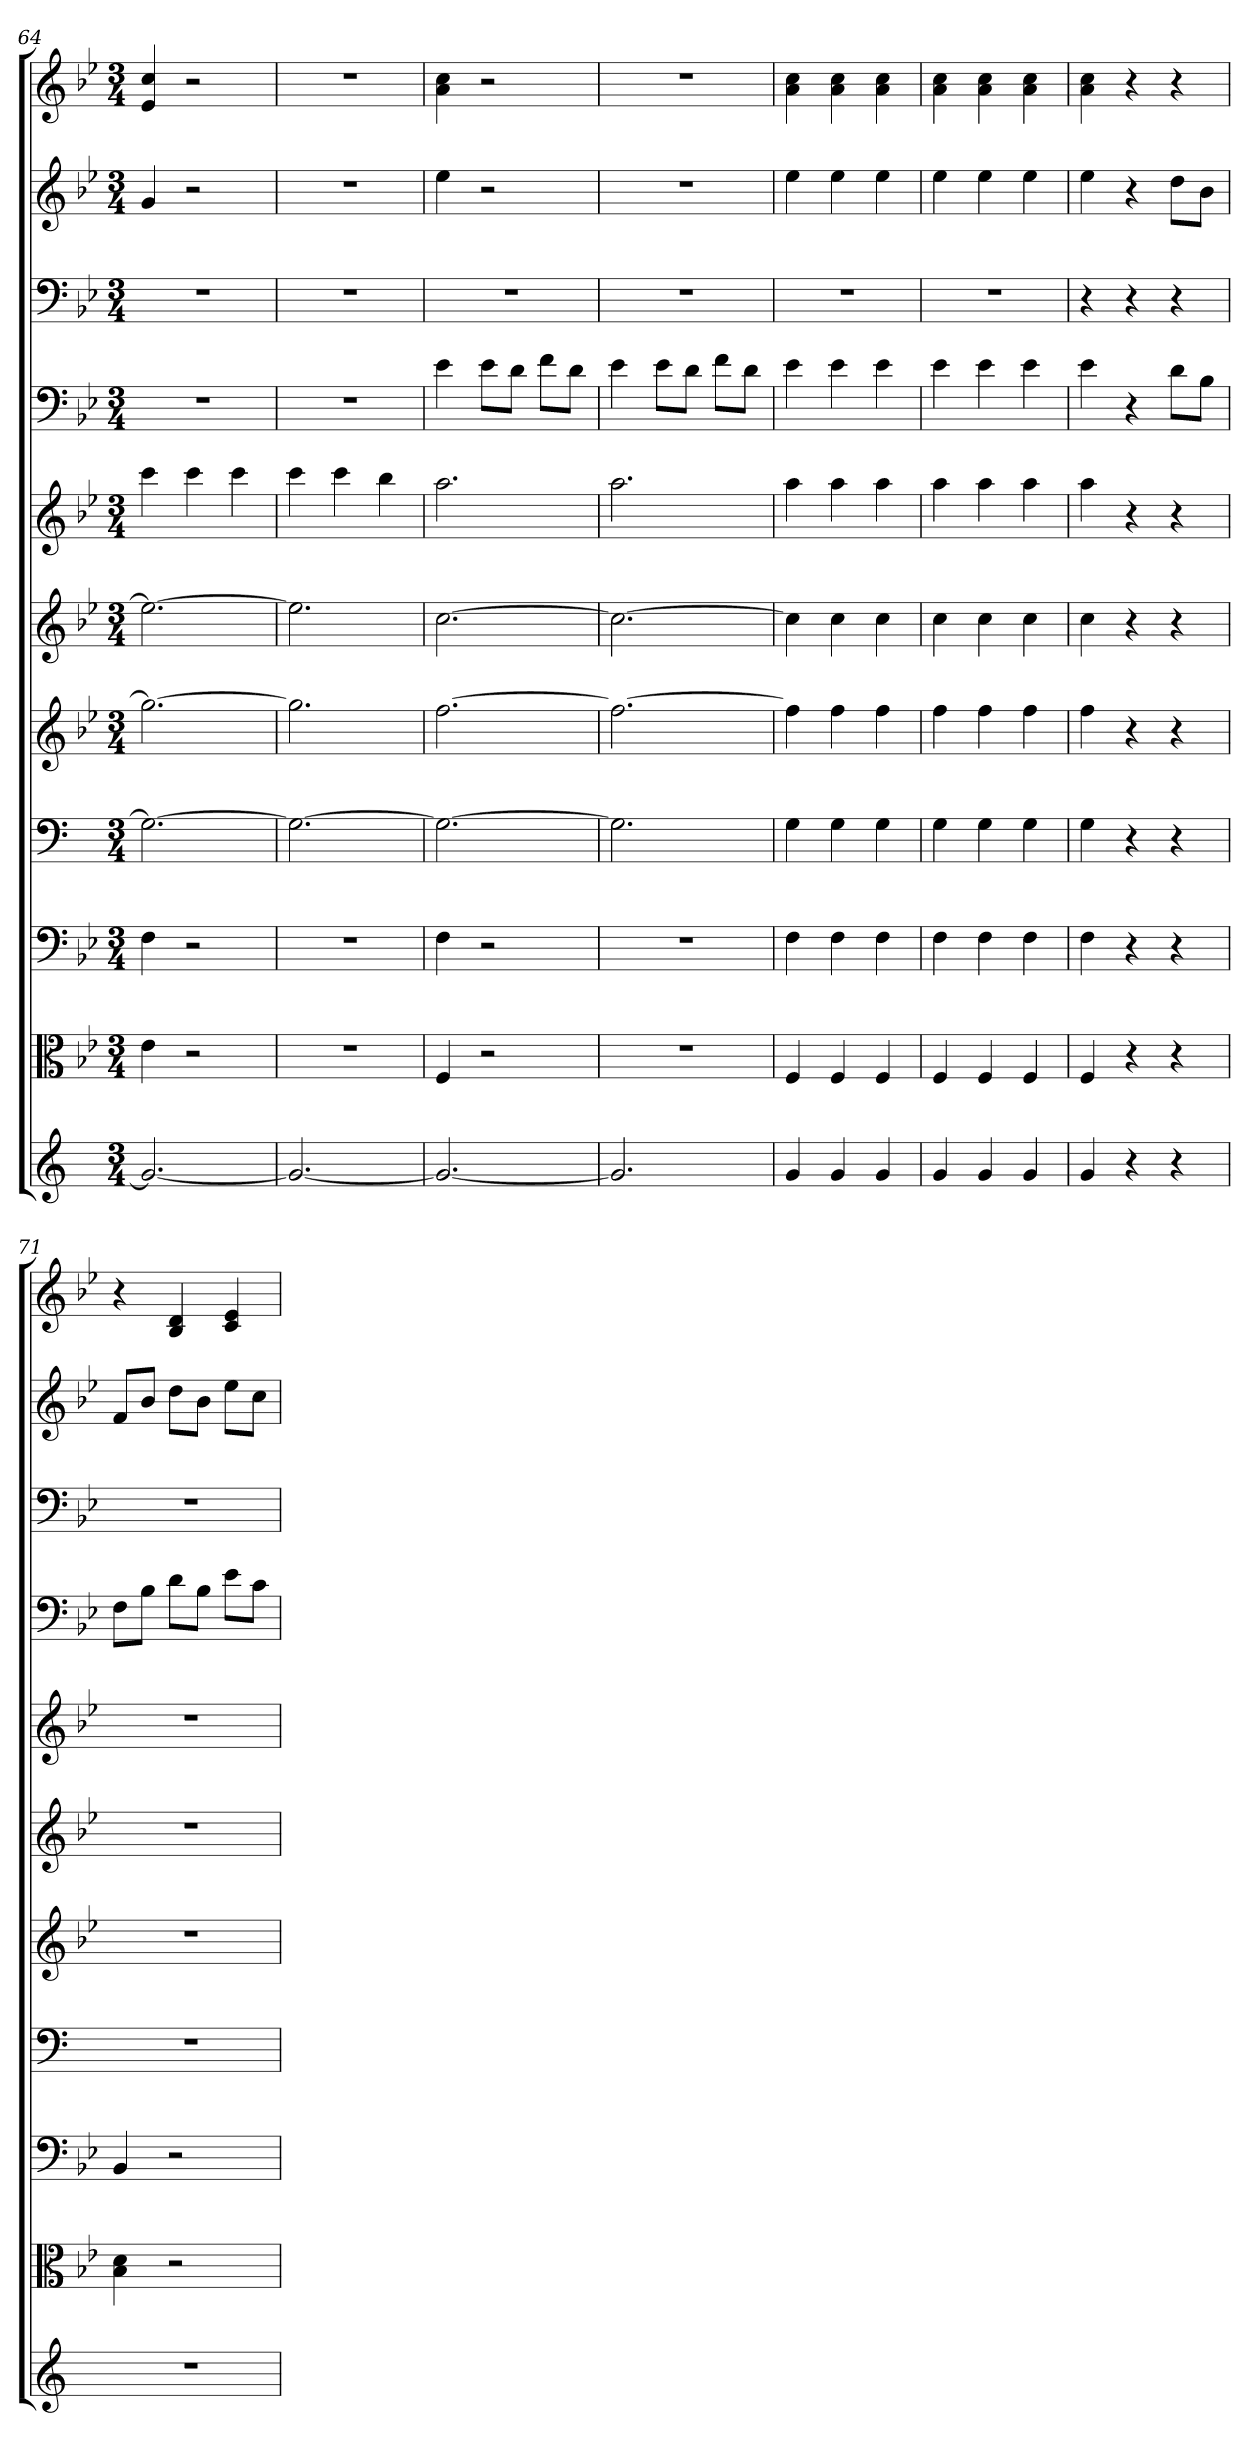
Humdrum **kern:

**kern	**kern	**kern	**kern	**kern	**kern	**kern	**kern	**kern	**kern	**kern
*part11	*part10	*part9	*part8	*part7	*part6	*part5	*part4	*part3	*part2	*part1
*staff11	*staff10	*staff9	*staff8	*staff7	*staff6	*staff5	*staff4	*staff3	*staff2	*staff1
*	*clefC3	*clefF4	*	*	*	*	*clefF4	*clefF4	*	*
*k[]	*k[b-e-]	*k[b-e-]	*k[]	*k[b-e-]	*k[b-e-]	*k[b-e-]	*k[b-e-]	*k[b-e-]	*k[b-e-]	*k[b-e-]
*M3/4	*M3/4	*M3/4	*M3/4	*M3/4	*M3/4	*M3/4	*M3/4	*M3/4	*M3/4	*M3/4
=64	=64	=64	=64	=64	=64	=64	=64	=64	=64	=64
2.g_	4e-	4F	2.G_	2.gg_	2.ee-_	4ccc	2.r	2.r	4g	4e- 4cc
.	2r	2r	.	.	.	4ccc	.	.	2r	2r
.	.	.	.	.	.	4ccc	.	.	.	.
=65	=65	=65	=65	=65	=65	=65	=65	=65	=65	=65
2.g_	2.r	2.r	2.G_	2.gg]	2.ee-]	4ccc	2.r	2.r	2.r	2.r
.	.	.	.	.	.	4ccc	.	.	.	.
.	.	.	.	.	.	4bb-	.	.	.	.
=66	=66	=66	=66	=66	=66	=66	=66	=66	=66	=66
2.g_	4F	4F	2.G_	[2.ff	[2.cc	2.aa	4e-	2.r	4ee-	4a 4cc
.	2r	2r	.	.	.	.	8e-\L	.	2r	2r
.	.	.	.	.	.	.	8d\J	.	.	.
.	.	.	.	.	.	.	8f\L	.	.	.
.	.	.	.	.	.	.	8d\J	.	.	.
=67	=67	=67	=67	=67	=67	=67	=67	=67	=67	=67
2.g]	2.r	2.r	2.G]	2.ff_	2.cc_	2.aa	4e-	2.r	2.r	2.r
.	.	.	.	.	.	.	8e-\L	.	.	.
.	.	.	.	.	.	.	8d\J	.	.	.
.	.	.	.	.	.	.	8f\L	.	.	.
.	.	.	.	.	.	.	8d\J	.	.	.
=68	=68	=68	=68	=68	=68	=68	=68	=68	=68	=68
4g	4F	4F	4G	4ff]	4cc]	4aa	4e-	2.r	4ee-	4a 4cc
4g	4F	4F	4G	4ff	4cc	4aa	4e-	.	4ee-	4a 4cc
4g	4F	4F	4G	4ff	4cc	4aa	4e-	.	4ee-	4a 4cc
=69	=69	=69	=69	=69	=69	=69	=69	=69	=69	=69
4g	4F	4F	4G	4ff	4cc	4aa	4e-	2.r	4ee-	4a 4cc
4g	4F	4F	4G	4ff	4cc	4aa	4e-	.	4ee-	4a 4cc
4g	4F	4F	4G	4ff	4cc	4aa	4e-	.	4ee-	4a 4cc
=70	=70	=70	=70	=70	=70	=70	=70	=70	=70	=70
4g	4F	4F	4G	4ff	4cc	4aa	4e-	4r	4ee-	4a 4cc
4r	4r	4r	4r	4r	4r	4r	4r	4r	4r	4r
4r	4r	4r	4r	4r	4r	4r	8d\L	4r	8ddL	4r
.	.	.	.	.	.	.	8B-\J	.	8b-J	.
=71	=71	=71	=71	=71	=71	=71	=71	=71	=71	=71
2.r	4B- 4d	4BB-	2.r	2.r	2.r	2.r	8F\L	2.r	8fL	4r
.	.	.	.	.	.	.	8B-\J	.	8b-J	.
.	2r	2r	.	.	.	.	8d\L	.	8ddL	4B- 4d
.	.	.	.	.	.	.	8B-\J	.	8b-J	.
.	.	.	.	.	.	.	8e-\L	.	8ee-L	4c 4e-
.	.	.	.	.	.	.	8c\J	.	8ccJ	.
=	=	=	=	=	=	=	=	=	=	=
*-	*-	*-	*-	*-	*-	*-	*-	*-	*-	*-
